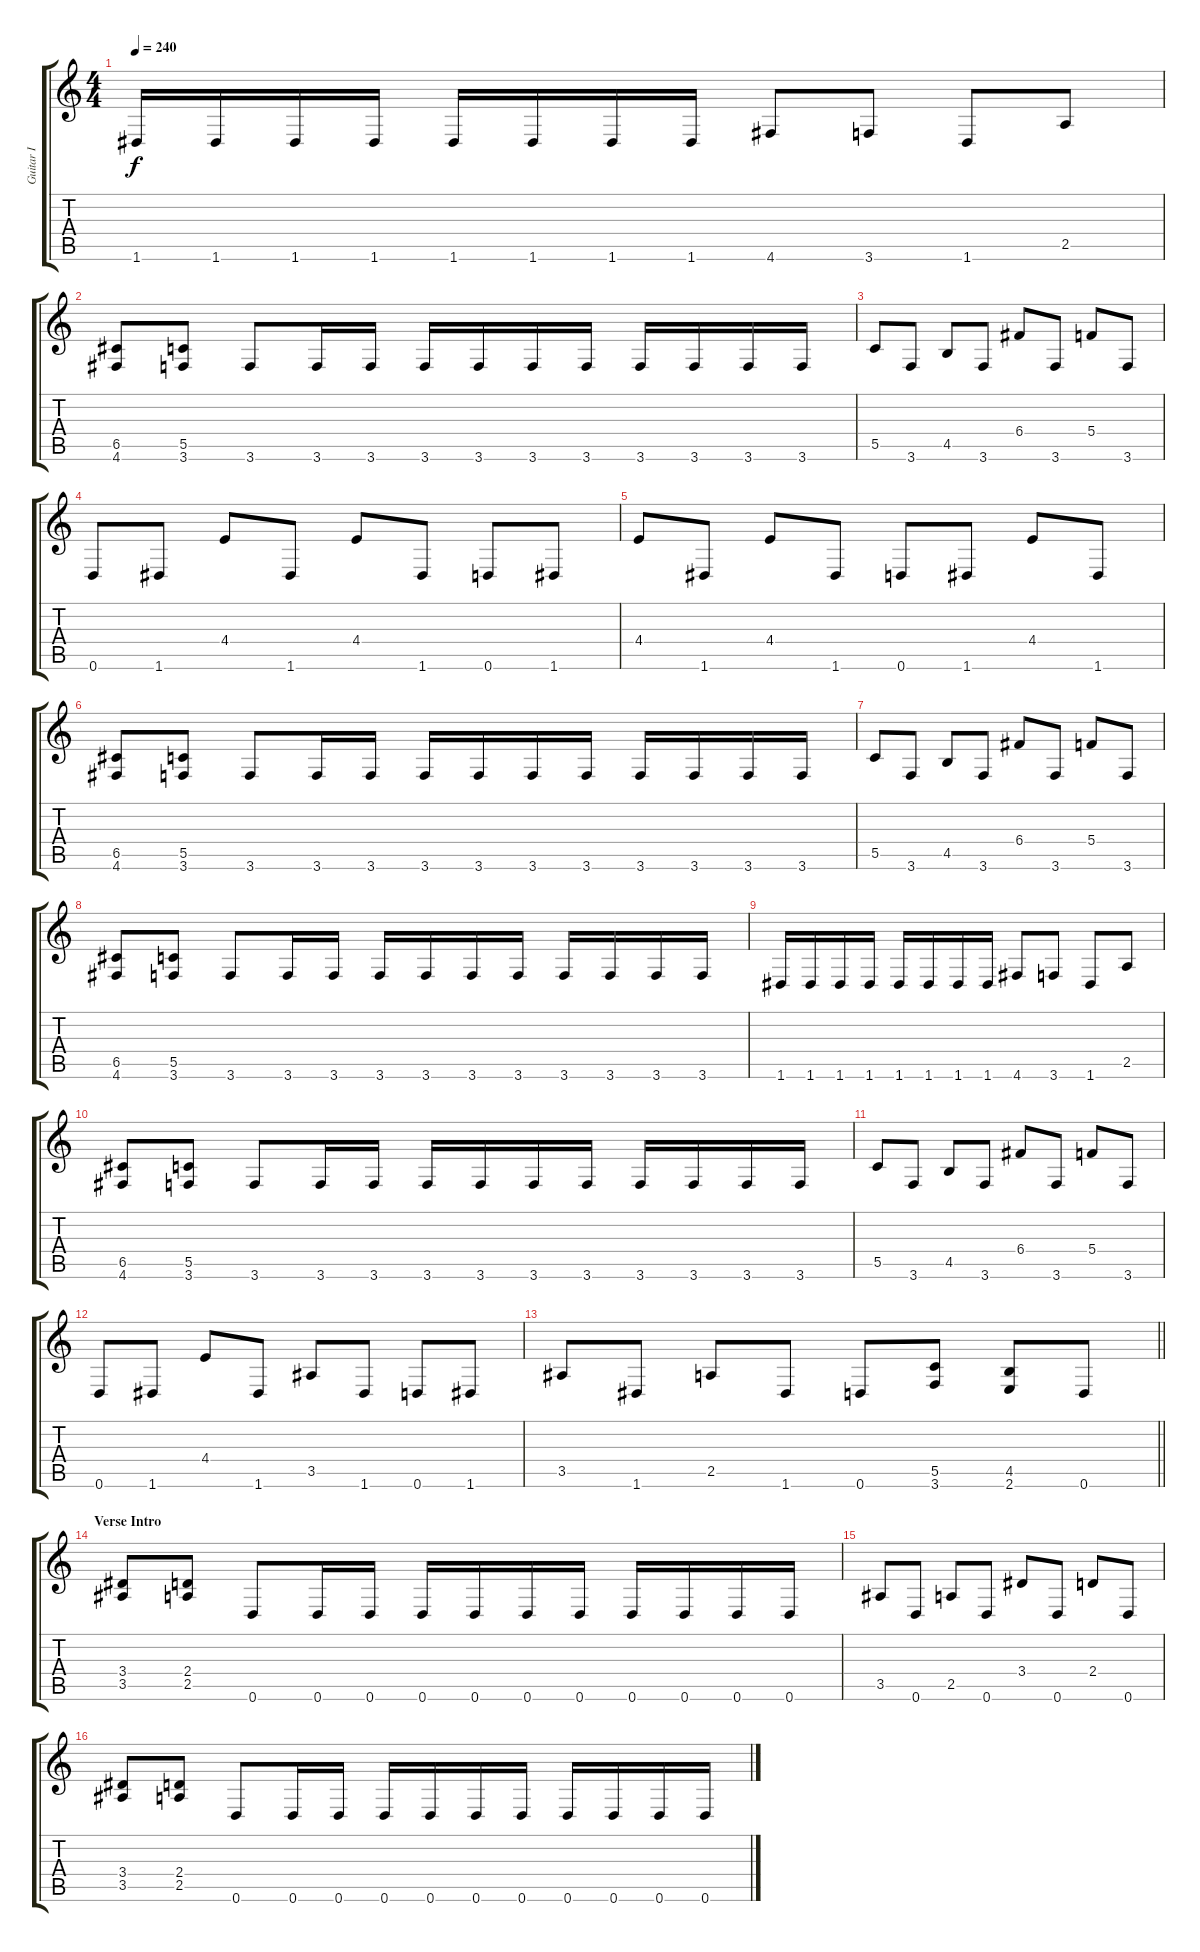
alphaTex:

\track ("Guitar I" "Guitar I") {instrument distortionguitar}
\staff {score tabs}
\tuning (D4 A3 F3 C3 G2 D2) {hide}
\ts (4 4)
\tempo 240
\clef g2
\ks c
1.6.16{dy f} 1.6.16 1.6.16 1.6.16 1.6.16 1.6.16 1.6.16 1.6.16 4.6.8 3.6.8 1.6.8 2.5.8 |
(6.5 4.6).8 (5.5 3.6).8 3.6.8 3.6.16 3.6.16 3.6.16 3.6.16 3.6.16 3.6.16 3.6.16 3.6.16 3.6.16 3.6.16 |
5.5.8 3.6.8 4.5.8 3.6.8 6.4.8 3.6.8 5.4.8 3.6.8 |
0.6.8 1.6.8 4.4.8 1.6.8 4.4.8 1.6.8 0.6.8 1.6.8 |
4.4.8 1.6.8 4.4.8 1.6.8 0.6.8 1.6.8 4.4.8 1.6.8 |
(6.5 4.6).8 (5.5 3.6).8 3.6.8 3.6.16 3.6.16 3.6.16 3.6.16 3.6.16 3.6.16 3.6.16 3.6.16 3.6.16 3.6.16 |
5.5.8 3.6.8 4.5.8 3.6.8 6.4.8 3.6.8 5.4.8 3.6.8 |
(6.5 4.6).8 (5.5 3.6).8 3.6.8 3.6.16 3.6.16 3.6.16 3.6.16 3.6.16 3.6.16 3.6.16 3.6.16 3.6.16 3.6.16 |
1.6.16 1.6.16 1.6.16 1.6.16 1.6.16 1.6.16 1.6.16 1.6.16 4.6.8 3.6.8 1.6.8 2.5.8 |
(6.5 4.6).8 (5.5 3.6).8 3.6.8 3.6.16 3.6.16 3.6.16 3.6.16 3.6.16 3.6.16 3.6.16 3.6.16 3.6.16 3.6.16 |
5.5.8 3.6.8 4.5.8 3.6.8 6.4.8 3.6.8 5.4.8 3.6.8 |
0.6.8 1.6.8 4.4.8 1.6.8 3.5.8 1.6.8 0.6.8 1.6.8 |
\barLineRight lightlight
3.5.8 1.6.8 2.5.8 1.6.8 0.6.8 (5.5 3.6).8 (4.5 2.6).8 0.6.8 |
\section ("" "Verse Intro")
(3.4 3.5).8 (2.4 2.5).8 0.6.8 0.6.16 0.6.16 0.6.16 0.6.16 0.6.16 0.6.16 0.6.16 0.6.16 0.6.16 0.6.16 |
3.5.8 0.6.8 2.5.8 0.6.8 3.4.8 0.6.8 2.4.8 0.6.8 |
(3.4 3.5).8 (2.4 2.5).8 0.6.8 0.6.16 0.6.16 0.6.16 0.6.16 0.6.16 0.6.16 0.6.16 0.6.16 0.6.16 0.6.16
